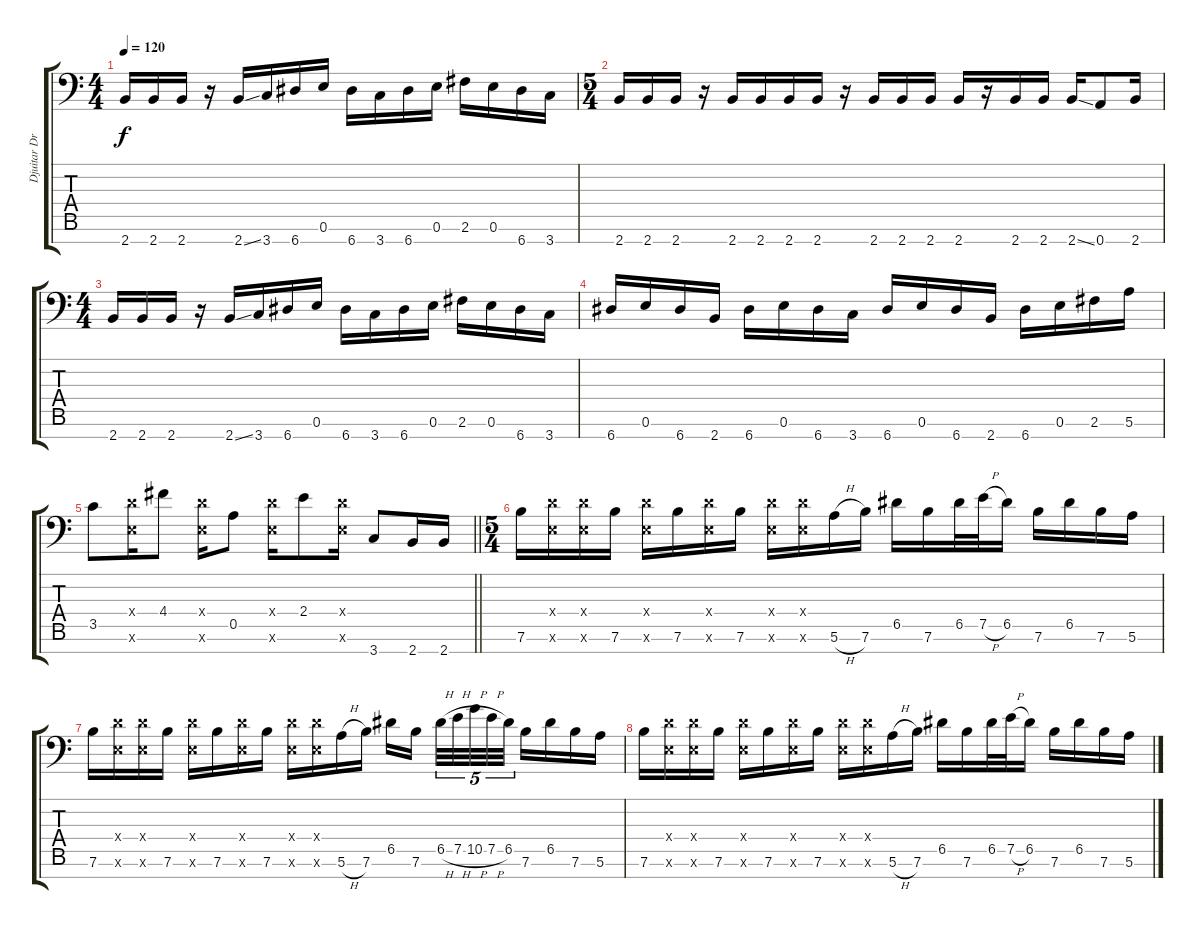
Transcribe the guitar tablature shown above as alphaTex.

\track ("Djuitar Dropped A" "Djuitar Dr") {instrument distortionguitar}
\staff {score tabs}
\tuning (E4 B3 G3 D3 A2 E2 A1) {hide}
\ts (4 4)
\tempo 120
\clef f4
\ks c
2.7.16{dy f} 2.7.16 2.7.16 r.16 2.7{ss}.16 3.7.16 6.7.16 0.6.16 6.7.16 3.7.16 6.7.16 0.6.16 2.6.16 0.6.16 6.7.16 3.7.16 |
\ts (5 4)
2.7.16 2.7.16 2.7.16 r.16 2.7.16 2.7.16 2.7.16 2.7.16 r.16 2.7.16 2.7.16 2.7.16 2.7.16 r.16 2.7.16 2.7.16 2.7{ss}.16 0.7.8 2.7.16 |
\ts (4 4)
2.7.16 2.7.16 2.7.16 r.16 2.7{ss}.16 3.7.16 6.7.16 0.6.16 6.7.16 3.7.16 6.7.16 0.6.16 2.6.16 0.6.16 6.7.16 3.7.16 |
6.7.16 0.6.16 6.7.16 2.7.16 6.7.16 0.6.16 6.7.16 3.7.16 6.7.16 0.6.16 6.7.16 2.7.16 6.7.16 0.6.16 2.6.16 5.6.16 |
\barLineRight lightlight
3.5.8 (0.4{x} 0.6{x}).16 4.4.8 (0.4{x} 0.6{x}).16 0.5.8 (0.4{x} 0.6{x}).16 2.4.8 (0.4{x} 0.6{x}).16 3.7.8 2.7.16 2.7.16 |
\ts (5 4)
\section ("" "")
7.6.16 (0.4{x} 0.6{x}).16 (0.4{x} 0.6{x}).16 7.6.16 (0.4{x} 0.6{x}).16 7.6.16 (0.4{x} 0.6{x}).16 7.6.16 (0.4{x} 0.6{x}).16 (0.4{x} 0.6{x}).16 5.6{h}.16 7.6.16 6.5.16 7.6.16 6.5.32 7.5{h}.32 6.5.16 7.6.16 6.5.16 7.6.16 5.6.16 |
7.6.16 (0.4{x} 0.6{x}).16 (0.4{x} 0.6{x}).16 7.6.16 (0.4{x} 0.6{x}).16 7.6.16 (0.4{x} 0.6{x}).16 7.6.16 (0.4{x} 0.6{x}).16 (0.4{x} 0.6{x}).16 5.6{h}.16 7.6.16 6.5.16 7.6.16{beam splitsecondary} 6.5{h}.32{tu (5 4)} 7.5{h}.32{tu (5 4)} 10.5{h}.32{tu (5 4)} 7.5{h}.32{tu (5 4)} 6.5.32{tu (5 4)} 7.6.16 6.5.16 7.6.16 5.6.16 |
7.6.16 (0.4{x} 0.6{x}).16 (0.4{x} 0.6{x}).16 7.6.16 (0.4{x} 0.6{x}).16 7.6.16 (0.4{x} 0.6{x}).16 7.6.16 (0.4{x} 0.6{x}).16 (0.4{x} 0.6{x}).16 5.6{h}.16 7.6.16 6.5.16 7.6.16 6.5.32 7.5{h}.32 6.5.16 7.6.16 6.5.16 7.6.16 5.6.16
